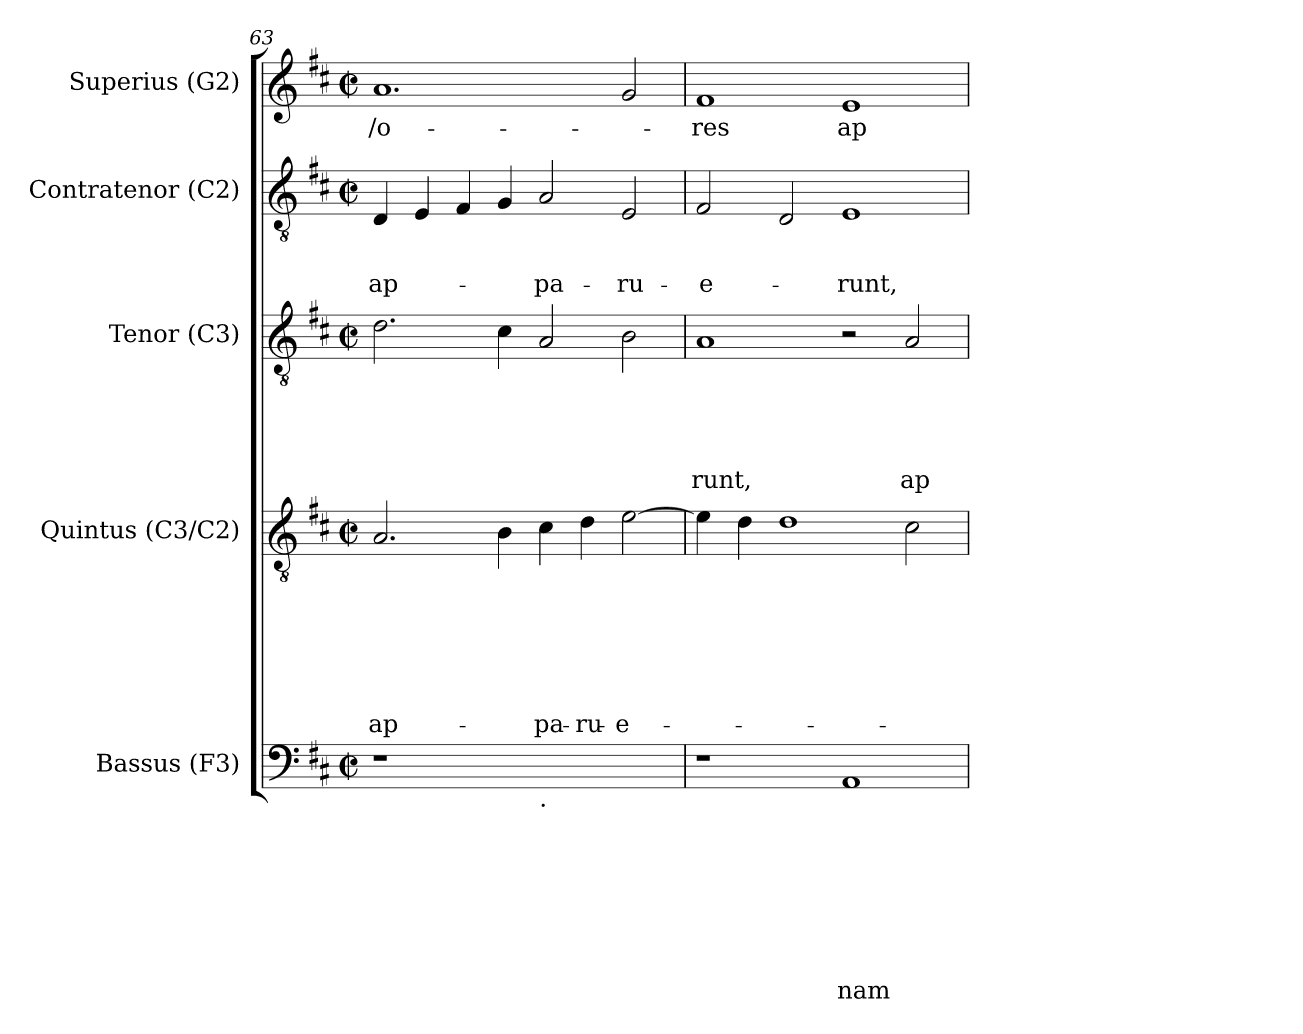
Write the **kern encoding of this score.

**kern	**text	**text	**text	**text	**text	**text	**text	**text	**kern	**text	**text	**text	**text	**text	**text	**text	**kern	**text	**text	**text	**text	**text	**kern	**text	**text	**text	**kern	**text
*part5	*part5	*part5	*part5	*part5	*part5	*part5	*part5	*part5	*part4	*part4	*part4	*part4	*part4	*part4	*part4	*part4	*part3	*part3	*part3	*part3	*part3	*part3	*part2	*part2	*part2	*part2	*part1	*part1
*staff5	*staff5	*staff5	*staff5	*staff5	*staff5	*staff5	*staff5	*staff5	*staff4	*staff4	*staff4	*staff4	*staff4	*staff4	*staff4	*staff4	*staff3	*staff3	*staff3	*staff3	*staff3	*staff3	*staff2	*staff2	*staff2	*staff2	*staff1	*staff1
*I"Bassus (F3)	*	*	*	*	*	*	*	*	*I"Quintus (C3/C2)	*	*	*	*	*	*	*	*I"Tenor (C3)	*	*	*	*	*	*I"Contratenor (C2)	*	*	*	*I"Superius (G2)	*
*I'B.	*	*	*	*	*	*	*	*	*I'Q.	*	*	*	*	*	*	*	*I'T.	*	*	*	*	*	*I'Ct.	*	*	*	*I'S.	*
*clefF4	*	*	*	*	*	*	*	*	*clefGv2	*	*	*	*	*	*	*	*clefGv2	*	*	*	*	*	*clefGv2	*	*	*	*clefG2	*
*k[f#c#]	*	*	*	*	*	*	*	*	*k[f#c#]	*	*	*	*	*	*	*	*k[f#c#]	*	*	*	*	*	*k[f#c#]	*	*	*	*k[f#c#]	*
*D:	*	*	*	*	*	*	*	*	*D:	*	*	*	*	*	*	*	*D:	*	*	*	*	*	*D:	*	*	*	*D:	*
*M2/2	*	*	*	*	*	*	*	*	*M2/2	*	*	*	*	*	*	*	*M2/2	*	*	*	*	*	*M2/2	*	*	*	*M2/2	*
*met(c|)	*	*	*	*	*	*	*	*	*met(c|)	*	*	*	*	*	*	*	*met(c|)	*	*	*	*	*	*met(c|)	*	*	*	*met(c|)	*
=63	=63	=63	=63	=63	=63	=63	=63	=63	=63	=63	=63	=63	=63	=63	=63	=63	=63	=63	=63	=63	=63	=63	=63	=63	=63	=63	=63	=63
!	!	!	!	!	!	!	!	!	!	!	!	!	!	!	!	!LO:LY:b	!	!	!	!	!	!	!	!	!	!LO:LY:b	!	!LO:LY:b
1r	.	.	.	.	.	.	.	.	2.A/	.	.	.	.	.	.	ap-	2.d\	.	.	.	.	.	4D/	.	.	ap-	1.a	/o-
.	.	.	.	.	.	.	.	.	.	.	.	.	.	.	.	.	.	.	.	.	.	.	4E/	.	.	.	.	.
.	.	.	.	.	.	.	.	.	.	.	.	.	.	.	.	.	.	.	.	.	.	.	4F#/	.	.	.	.	.
.	.	.	.	.	.	.	.	.	4B\	.	.	.	.	.	.	.	4c#\	.	.	.	.	.	4G/	.	.	.	.	.
!LO:TX:b:t=.	!	!	!	!	!	!	!	!	!	!	!	!	!	!	!	!	!	!	!	!	!	!	!	!	!	!	!	!
!	!	!	!	!	!	!	!	!	!	!	!	!	!	!	!	!LO:LY:b	!	!	!	!	!	!	!	!	!	!LO:LY:b	!	!
1ryy	.	.	.	.	.	.	.	.	4c#\	.	.	.	.	.	.	-pa-	2A/	.	.	.	.	.	2A/	.	.	-pa-	.	.
!	!	!	!	!	!	!	!	!	!	!	!	!	!	!	!	!LO:LY:b	!	!	!	!	!	!	!	!	!	!	!	!
.	.	.	.	.	.	.	.	.	4d\	.	.	.	.	.	.	-ru-	.	.	.	.	.	.	.	.	.	.	.	.
!	!	!	!	!	!	!	!	!	!	!	!	!	!	!	!	!LO:LY:b:rj	!	!	!	!	!	!	!	!	!	!LO:LY:b	!	!
.	.	.	.	.	.	.	.	.	[>2e\	.	.	.	.	.	.	-e-	2B\	.	.	.	.	.	2E/	.	.	-ru-	2g/	.
=64	=64	=64	=64	=64	=64	=64	=64	=64	=64	=64	=64	=64	=64	=64	=64	=64	=64	=64	=64	=64	=64	=64	=64	=64	=64	=64	=64	=64
!	!	!	!	!	!	!	!	!	!	!	!	!	!	!	!	!	!	!	!	!	!	!LO:LY:b	!	!	!	!LO:LY:b:rj	!	!LO:LY:b
1r	.	.	.	.	.	.	.	.	4e\]	.	.	.	.	.	.	.	1A	.	.	.	.	-runt,	2F#/	.	.	-e-	1f#	-res
.	.	.	.	.	.	.	.	.	4d\	.	.	.	.	.	.	.	.	.	.	.	.	.	.	.	.	.	.	.
.	.	.	.	.	.	.	.	.	1d	.	.	.	.	.	.	.	.	.	.	.	.	.	2D/	.	.	.	.	.
!	!	!	!	!	!	!	!	!LO:LY:b	!	!	!	!	!	!	!	!	!	!	!	!	!	!	!	!	!	!LO:LY:b	!	!LO:LY:b
1AA	.	.	.	.	.	.	.	nam	.	.	.	.	.	.	.	.	2r	.	.	.	.	.	1E	.	.	-runt,	1e	ap-
!	!	!	!	!	!	!	!	!	!	!	!	!	!	!	!	!	!	!	!	!	!	!LO:LY:b	!	!	!	!	!	!
.	.	.	.	.	.	.	.	.	2c#\	.	.	.	.	.	.	.	2A/	.	.	.	.	ap-	.	.	.	.	.	.
=	=	=	=	=	=	=	=	=	=	=	=	=	=	=	=	=	=	=	=	=	=	=	=	=	=	=	=	=
*-	*-	*-	*-	*-	*-	*-	*-	*-	*-	*-	*-	*-	*-	*-	*-	*-	*-	*-	*-	*-	*-	*-	*-	*-	*-	*-	*-	*-
